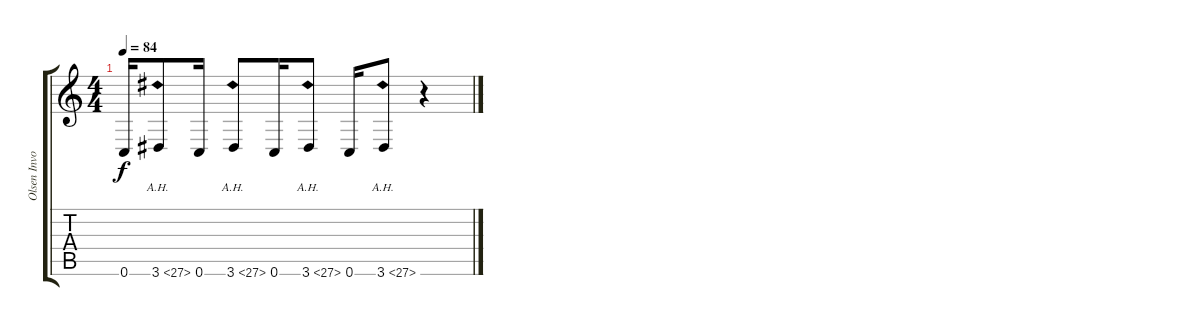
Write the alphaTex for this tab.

\track ("Olsen Involtini" "Olsen Invo") {instrument distortionguitar}
\staff {score tabs}
\tuning (D4 A3 F3 C3 G2 C2) {hide}
\ts (4 4)
\tempo 84
\clef g2
\ks c
0.6.16{dy f} 3.6{ah 24}.8 0.6.16 3.6{ah 24}.8 0.6.16 3.6{ah 24}.8 0.6.16 3.6{ah 24}.8 r.4
